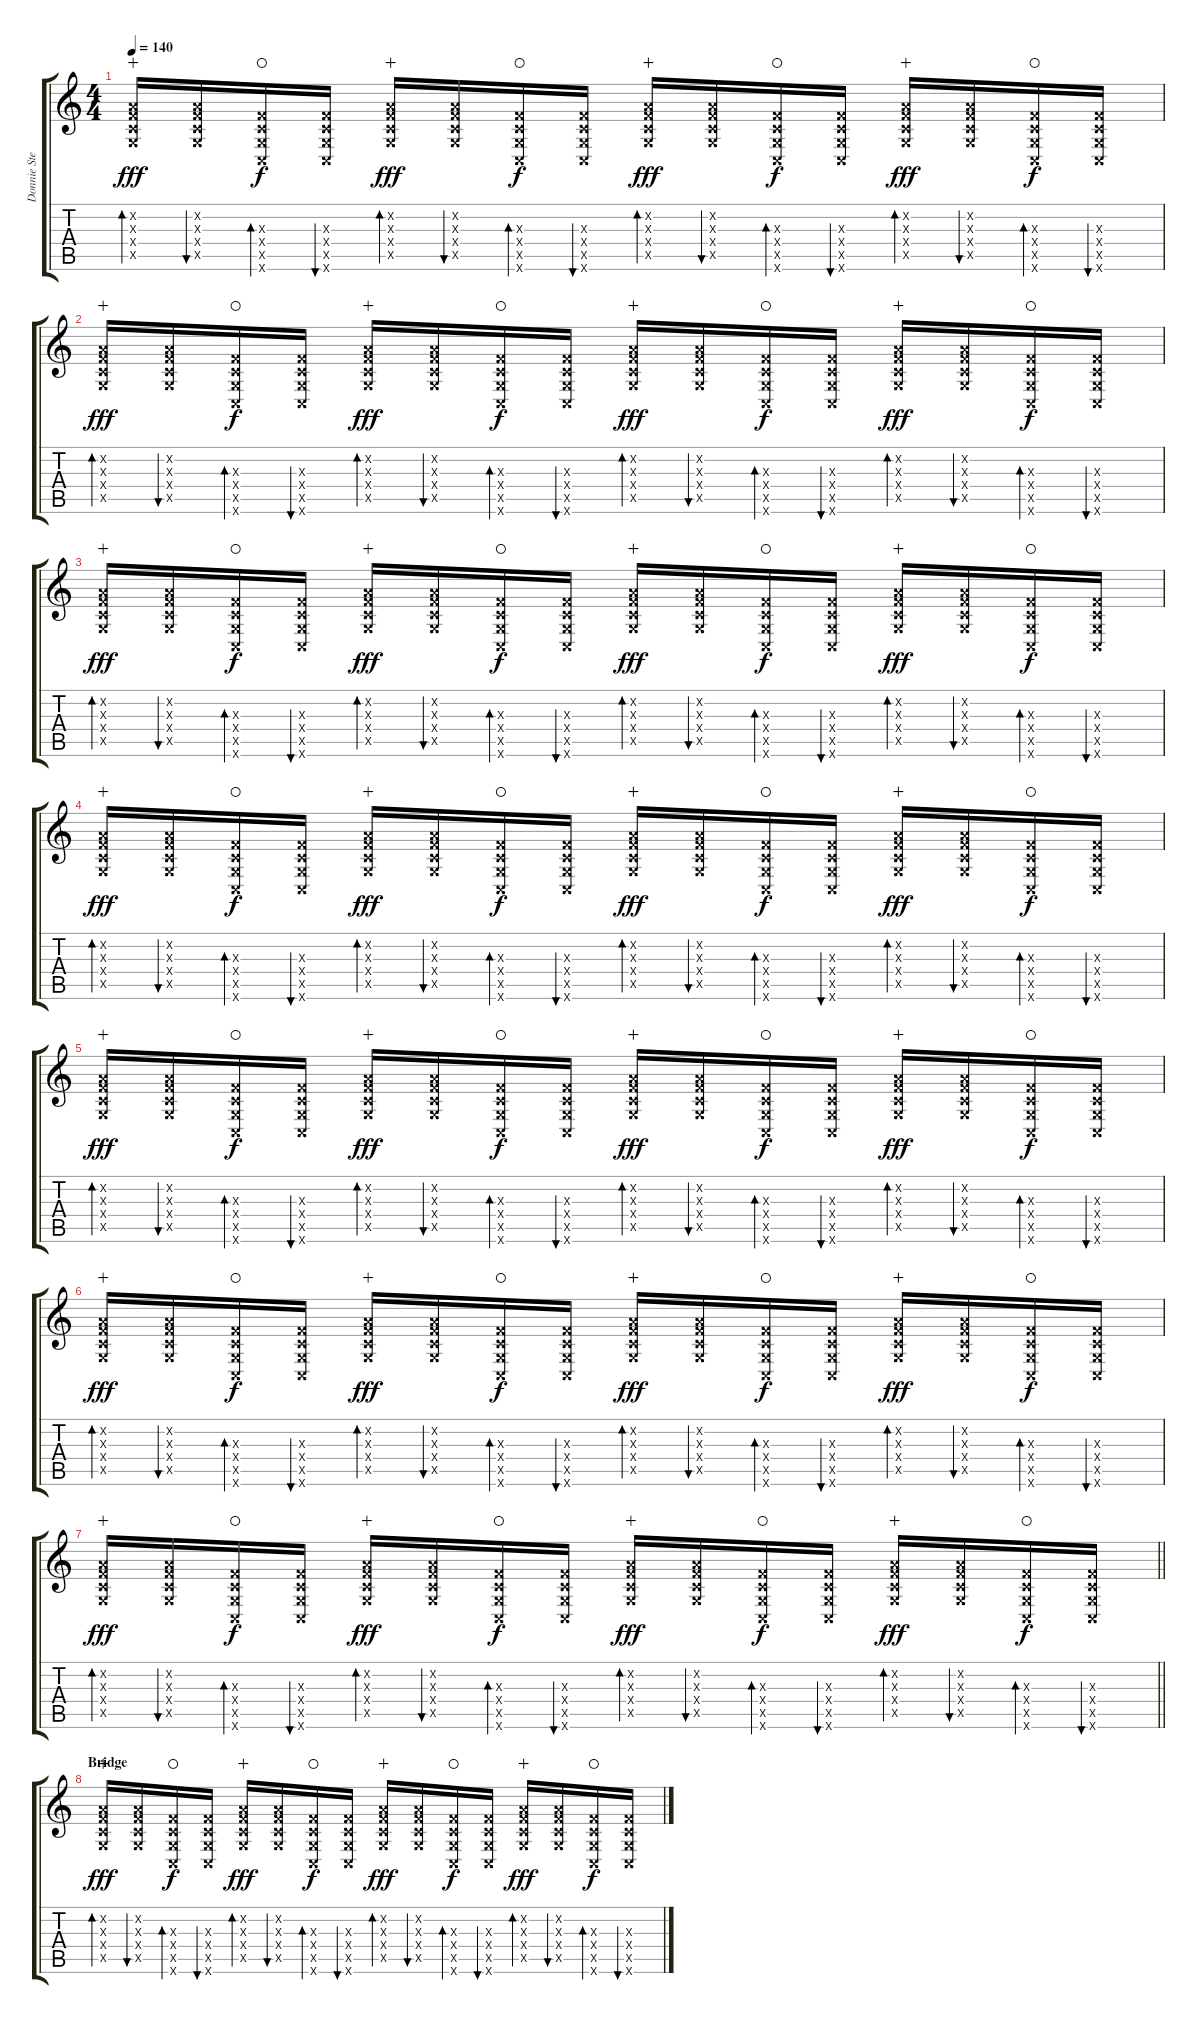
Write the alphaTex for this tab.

\track ("Donnie Steele" "Donnie Ste") {instrument distortionguitar}
\staff {score tabs}
\tuning (D4 A3 F3 C3 G2 C2) {hide}
\ts (4 4)
\tempo 140
\clef g2
\ks c
(0.2{x} 0.3{x} 0.4{x} 0.5{x}).16{bd 60 dy fff wahc} (0.2{x} 0.3{x} 0.4{x} 0.5{x}).16{bu 60} (0.3{x} 0.4{x} 0.5{x} 0.6{x}).16{bd 60 dy f waho} (0.3{x} 0.4{x} 0.5{x} 0.6{x}).16{bu 60} (0.2{x} 0.3{x} 0.4{x} 0.5{x}).16{bd 60 dy fff wahc} (0.2{x} 0.3{x} 0.4{x} 0.5{x}).16{bu 60} (0.3{x} 0.4{x} 0.5{x} 0.6{x}).16{bd 60 dy f waho} (0.3{x} 0.4{x} 0.5{x} 0.6{x}).16{bu 60} (0.2{x} 0.3{x} 0.4{x} 0.5{x}).16{bd 60 dy fff wahc} (0.2{x} 0.3{x} 0.4{x} 0.5{x}).16{bu 60} (0.3{x} 0.4{x} 0.5{x} 0.6{x}).16{bd 60 dy f waho} (0.3{x} 0.4{x} 0.5{x} 0.6{x}).16{bu 60} (0.2{x} 0.3{x} 0.4{x} 0.5{x}).16{bd 60 dy fff wahc} (0.2{x} 0.3{x} 0.4{x} 0.5{x}).16{bu 60} (0.3{x} 0.4{x} 0.5{x} 0.6{x}).16{bd 60 dy f waho} (0.3{x} 0.4{x} 0.5{x} 0.6{x}).16{bu 60} |
(0.2{x} 0.3{x} 0.4{x} 0.5{x}).16{bd 60 dy fff wahc} (0.2{x} 0.3{x} 0.4{x} 0.5{x}).16{bu 60} (0.3{x} 0.4{x} 0.5{x} 0.6{x}).16{bd 60 dy f waho} (0.3{x} 0.4{x} 0.5{x} 0.6{x}).16{bu 60} (0.2{x} 0.3{x} 0.4{x} 0.5{x}).16{bd 60 dy fff wahc} (0.2{x} 0.3{x} 0.4{x} 0.5{x}).16{bu 60} (0.3{x} 0.4{x} 0.5{x} 0.6{x}).16{bd 60 dy f waho} (0.3{x} 0.4{x} 0.5{x} 0.6{x}).16{bu 60} (0.2{x} 0.3{x} 0.4{x} 0.5{x}).16{bd 60 dy fff wahc} (0.2{x} 0.3{x} 0.4{x} 0.5{x}).16{bu 60} (0.3{x} 0.4{x} 0.5{x} 0.6{x}).16{bd 60 dy f waho} (0.3{x} 0.4{x} 0.5{x} 0.6{x}).16{bu 60} (0.2{x} 0.3{x} 0.4{x} 0.5{x}).16{bd 60 dy fff wahc} (0.2{x} 0.3{x} 0.4{x} 0.5{x}).16{bu 60} (0.3{x} 0.4{x} 0.5{x} 0.6{x}).16{bd 60 dy f waho} (0.3{x} 0.4{x} 0.5{x} 0.6{x}).16{bu 60} |
(0.2{x} 0.3{x} 0.4{x} 0.5{x}).16{bd 60 dy fff wahc} (0.2{x} 0.3{x} 0.4{x} 0.5{x}).16{bu 60} (0.3{x} 0.4{x} 0.5{x} 0.6{x}).16{bd 60 dy f waho} (0.3{x} 0.4{x} 0.5{x} 0.6{x}).16{bu 60} (0.2{x} 0.3{x} 0.4{x} 0.5{x}).16{bd 60 dy fff wahc} (0.2{x} 0.3{x} 0.4{x} 0.5{x}).16{bu 60} (0.3{x} 0.4{x} 0.5{x} 0.6{x}).16{bd 60 dy f waho} (0.3{x} 0.4{x} 0.5{x} 0.6{x}).16{bu 60} (0.2{x} 0.3{x} 0.4{x} 0.5{x}).16{bd 60 dy fff wahc} (0.2{x} 0.3{x} 0.4{x} 0.5{x}).16{bu 60} (0.3{x} 0.4{x} 0.5{x} 0.6{x}).16{bd 60 dy f waho} (0.3{x} 0.4{x} 0.5{x} 0.6{x}).16{bu 60} (0.2{x} 0.3{x} 0.4{x} 0.5{x}).16{bd 60 dy fff wahc} (0.2{x} 0.3{x} 0.4{x} 0.5{x}).16{bu 60} (0.3{x} 0.4{x} 0.5{x} 0.6{x}).16{bd 60 dy f waho} (0.3{x} 0.4{x} 0.5{x} 0.6{x}).16{bu 60} |
(0.2{x} 0.3{x} 0.4{x} 0.5{x}).16{bd 60 dy fff wahc} (0.2{x} 0.3{x} 0.4{x} 0.5{x}).16{bu 60} (0.3{x} 0.4{x} 0.5{x} 0.6{x}).16{bd 60 dy f waho} (0.3{x} 0.4{x} 0.5{x} 0.6{x}).16{bu 60} (0.2{x} 0.3{x} 0.4{x} 0.5{x}).16{bd 60 dy fff wahc} (0.2{x} 0.3{x} 0.4{x} 0.5{x}).16{bu 60} (0.3{x} 0.4{x} 0.5{x} 0.6{x}).16{bd 60 dy f waho} (0.3{x} 0.4{x} 0.5{x} 0.6{x}).16{bu 60} (0.2{x} 0.3{x} 0.4{x} 0.5{x}).16{bd 60 dy fff wahc} (0.2{x} 0.3{x} 0.4{x} 0.5{x}).16{bu 60} (0.3{x} 0.4{x} 0.5{x} 0.6{x}).16{bd 60 dy f waho} (0.3{x} 0.4{x} 0.5{x} 0.6{x}).16{bu 60} (0.2{x} 0.3{x} 0.4{x} 0.5{x}).16{bd 60 dy fff wahc} (0.2{x} 0.3{x} 0.4{x} 0.5{x}).16{bu 60} (0.3{x} 0.4{x} 0.5{x} 0.6{x}).16{bd 60 dy f waho} (0.3{x} 0.4{x} 0.5{x} 0.6{x}).16{bu 60} |
(0.2{x} 0.3{x} 0.4{x} 0.5{x}).16{bd 60 dy fff wahc} (0.2{x} 0.3{x} 0.4{x} 0.5{x}).16{bu 60} (0.3{x} 0.4{x} 0.5{x} 0.6{x}).16{bd 60 dy f waho} (0.3{x} 0.4{x} 0.5{x} 0.6{x}).16{bu 60} (0.2{x} 0.3{x} 0.4{x} 0.5{x}).16{bd 60 dy fff wahc} (0.2{x} 0.3{x} 0.4{x} 0.5{x}).16{bu 60} (0.3{x} 0.4{x} 0.5{x} 0.6{x}).16{bd 60 dy f waho} (0.3{x} 0.4{x} 0.5{x} 0.6{x}).16{bu 60} (0.2{x} 0.3{x} 0.4{x} 0.5{x}).16{bd 60 dy fff wahc} (0.2{x} 0.3{x} 0.4{x} 0.5{x}).16{bu 60} (0.3{x} 0.4{x} 0.5{x} 0.6{x}).16{bd 60 dy f waho} (0.3{x} 0.4{x} 0.5{x} 0.6{x}).16{bu 60} (0.2{x} 0.3{x} 0.4{x} 0.5{x}).16{bd 60 dy fff wahc} (0.2{x} 0.3{x} 0.4{x} 0.5{x}).16{bu 60} (0.3{x} 0.4{x} 0.5{x} 0.6{x}).16{bd 60 dy f waho} (0.3{x} 0.4{x} 0.5{x} 0.6{x}).16{bu 60} |
(0.2{x} 0.3{x} 0.4{x} 0.5{x}).16{bd 60 dy fff wahc} (0.2{x} 0.3{x} 0.4{x} 0.5{x}).16{bu 60} (0.3{x} 0.4{x} 0.5{x} 0.6{x}).16{bd 60 dy f waho} (0.3{x} 0.4{x} 0.5{x} 0.6{x}).16{bu 60} (0.2{x} 0.3{x} 0.4{x} 0.5{x}).16{bd 60 dy fff wahc} (0.2{x} 0.3{x} 0.4{x} 0.5{x}).16{bu 60} (0.3{x} 0.4{x} 0.5{x} 0.6{x}).16{bd 60 dy f waho} (0.3{x} 0.4{x} 0.5{x} 0.6{x}).16{bu 60} (0.2{x} 0.3{x} 0.4{x} 0.5{x}).16{bd 60 dy fff wahc} (0.2{x} 0.3{x} 0.4{x} 0.5{x}).16{bu 60} (0.3{x} 0.4{x} 0.5{x} 0.6{x}).16{bd 60 dy f waho} (0.3{x} 0.4{x} 0.5{x} 0.6{x}).16{bu 60} (0.2{x} 0.3{x} 0.4{x} 0.5{x}).16{bd 60 dy fff wahc} (0.2{x} 0.3{x} 0.4{x} 0.5{x}).16{bu 60} (0.3{x} 0.4{x} 0.5{x} 0.6{x}).16{bd 60 dy f waho} (0.3{x} 0.4{x} 0.5{x} 0.6{x}).16{bu 60} |
\barLineRight lightlight
(0.2{x} 0.3{x} 0.4{x} 0.5{x}).16{bd 60 dy fff wahc} (0.2{x} 0.3{x} 0.4{x} 0.5{x}).16{bu 60} (0.3{x} 0.4{x} 0.5{x} 0.6{x}).16{bd 60 dy f waho} (0.3{x} 0.4{x} 0.5{x} 0.6{x}).16{bu 60} (0.2{x} 0.3{x} 0.4{x} 0.5{x}).16{bd 60 dy fff wahc} (0.2{x} 0.3{x} 0.4{x} 0.5{x}).16{bu 60} (0.3{x} 0.4{x} 0.5{x} 0.6{x}).16{bd 60 dy f waho} (0.3{x} 0.4{x} 0.5{x} 0.6{x}).16{bu 60} (0.2{x} 0.3{x} 0.4{x} 0.5{x}).16{bd 60 dy fff wahc} (0.2{x} 0.3{x} 0.4{x} 0.5{x}).16{bu 60} (0.3{x} 0.4{x} 0.5{x} 0.6{x}).16{bd 60 dy f waho} (0.3{x} 0.4{x} 0.5{x} 0.6{x}).16{bu 60} (0.2{x} 0.3{x} 0.4{x} 0.5{x}).16{bd 60 dy fff wahc} (0.2{x} 0.3{x} 0.4{x} 0.5{x}).16{bu 60} (0.3{x} 0.4{x} 0.5{x} 0.6{x}).16{bd 60 dy f waho} (0.3{x} 0.4{x} 0.5{x} 0.6{x}).16{bu 60} |
\section ("" "Bridge")
(0.2{x} 0.3{x} 0.4{x} 0.5{x}).16{bd 60 dy fff wahc} (0.2{x} 0.3{x} 0.4{x} 0.5{x}).16{bu 60} (0.3{x} 0.4{x} 0.5{x} 0.6{x}).16{bd 60 dy f waho} (0.3{x} 0.4{x} 0.5{x} 0.6{x}).16{bu 60} (0.2{x} 0.3{x} 0.4{x} 0.5{x}).16{bd 60 dy fff wahc} (0.2{x} 0.3{x} 0.4{x} 0.5{x}).16{bu 60} (0.3{x} 0.4{x} 0.5{x} 0.6{x}).16{bd 60 dy f waho} (0.3{x} 0.4{x} 0.5{x} 0.6{x}).16{bu 60} (0.2{x} 0.3{x} 0.4{x} 0.5{x}).16{bd 60 dy fff wahc} (0.2{x} 0.3{x} 0.4{x} 0.5{x}).16{bu 60} (0.3{x} 0.4{x} 0.5{x} 0.6{x}).16{bd 60 dy f waho} (0.3{x} 0.4{x} 0.5{x} 0.6{x}).16{bu 60} (0.2{x} 0.3{x} 0.4{x} 0.5{x}).16{bd 60 dy fff wahc} (0.2{x} 0.3{x} 0.4{x} 0.5{x}).16{bu 60} (0.3{x} 0.4{x} 0.5{x} 0.6{x}).16{bd 60 dy f waho} (0.3{x} 0.4{x} 0.5{x} 0.6{x}).16{bu 60}
